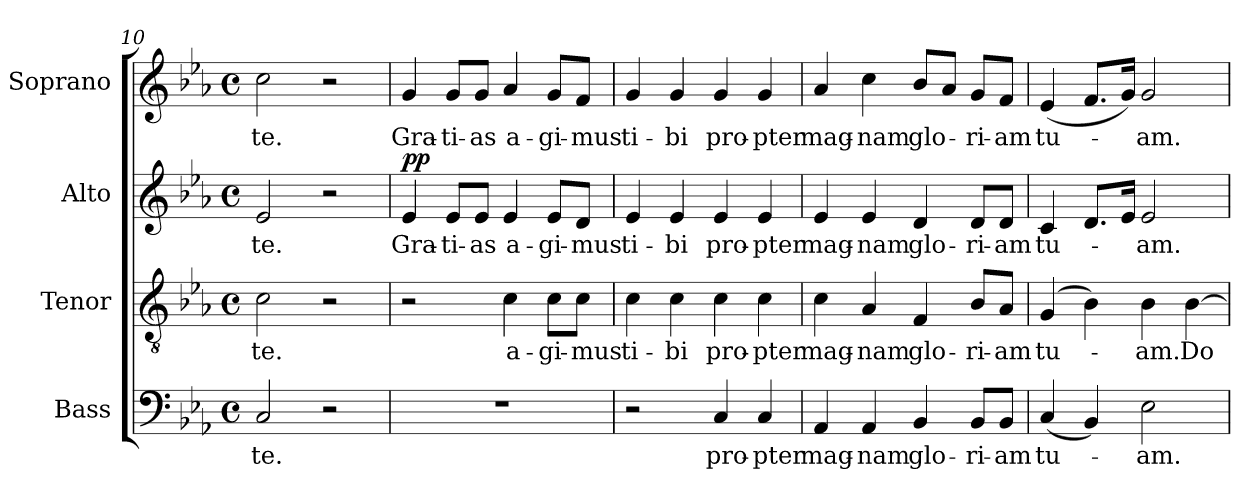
**kern	**text	**kern	**text	**kern	**text	**dynam	**kern	**text
*part4	*part4	*part3	*part3	*part2	*part2	*part2	*part1	*part1
*staff4	*staff4	*staff3	*staff3	*staff2	*staff2	*staff2	*staff1	*staff1
*I"Bass	*	*I"Tenor	*	*I"Alto	*	*	*I"Soprano	*
*I'B.	*	*I'T.	*	*I'A.	*	*	*I'S.	*
*clefF4	*	*clefGv2	*	*clefG2	*	*	*clefG2	*
*	*	*ITrd7c12	*	*	*	*	*	*
*k[b-e-a-]	*	*k[b-e-a-]	*	*k[b-e-a-]	*	*	*k[b-e-a-]	*
*E-:	*	*E-:	*	*E-:	*	*	*E-:	*
*M4/4	*	*M4/4	*	*M4/4	*	*	*M4/4	*
*met(c)	*	*met(c)	*	*met(c)	*	*	*met(c)	*
=10	=10	=10	=10	=10	=10	=10	=10	=10
!	!LO:LY:b:color=#000000	!	!	!	!	!	!	!
!	!	!	!LO:LY:b:color=#000000	!	!	!	!	!
!	!	!	!	!	!LO:LY:b:color=#000000	!	!	!
!	!	!	!	!	!	!	!	!LO:LY:b:color=#000000
2Ci/	te.	2Ci\	te.	2e-i/	te.	.	2cci\	te.
2r	.	2r	.	2r	.	.	2r	.
=11	=11	=11	=11	=11	=11	=11	=11	=11
!	!	!	!	!	!LO:LY:b:color=#000000	!	!	!
!	!	!	!	!	!	!	!	!LO:LY:b:color=#000000
1r	.	2r	.	4e-i/	Gra-	p p	4gi/	Gra-
!	!	!	!	!	!LO:LY:b:color=#000000	!	!	!
!	!	!	!	!	!	!	!	!LO:LY:b:color=#000000
.	.	.	.	8e-i/L	-ti-	.	8gi/L	-ti-
!	!	!	!	!	!LO:LY:b:color=#000000	!	!	!
!	!	!	!	!	!	!	!	!LO:LY:b:color=#000000
.	.	.	.	8e-i/J	-as	.	8gi/J	-as
!	!	!	!LO:LY:b:color=#000000	!	!	!	!	!
!	!	!	!	!	!LO:LY:b:color=#000000	!	!	!
!	!	!	!	!	!	!	!	!LO:LY:b:color=#000000
.	.	4Ci\	a-	4e-i/	a-	.	4a-i/	a-
!	!	!	!LO:LY:b:color=#000000	!	!	!	!	!
!	!	!	!	!	!LO:LY:b:color=#000000	!	!	!
!	!	!	!	!	!	!	!	!LO:LY:b:color=#000000
.	.	8Ci\L	-gi-	8e-i/L	-gi-	.	8gi/L	-gi-
!	!	!	!LO:LY:b:color=#000000	!	!	!	!	!
!	!	!	!	!	!LO:LY:b:color=#000000	!	!	!
!	!	!	!	!	!	!	!	!LO:LY:b:color=#000000
.	.	8Ci\J	-mus	8di/J	-mus	.	8fi/J	-mus
=12	=12	=12	=12	=12	=12	=12	=12	=12
!	!	!	!LO:LY:b:color=#000000	!	!	!	!	!
!	!	!	!	!	!LO:LY:b:color=#000000	!	!	!
!	!	!	!	!	!	!	!	!LO:LY:b:color=#000000
2r	.	4Ci\	ti-	4e-i/	ti-	.	4gi/	ti-
!	!	!	!LO:LY:b:color=#000000	!	!	!	!	!
!	!	!	!	!	!LO:LY:b:color=#000000	!	!	!
!	!	!	!	!	!	!	!	!LO:LY:b:color=#000000
.	.	4Ci\	-bi	4e-i/	-bi	.	4gi/	-bi
!	!LO:LY:b:color=#000000	!	!	!	!	!	!	!
!	!	!	!LO:LY:b:color=#000000	!	!	!	!	!
!	!	!	!	!	!LO:LY:b:color=#000000	!	!	!
!	!	!	!	!	!	!	!	!LO:LY:b:color=#000000
4Ci/	pro-	4Ci\	pro-	4e-i/	pro-	.	4gi/	pro-
!	!LO:LY:b:color=#000000	!	!	!	!	!	!	!
!	!	!	!LO:LY:b:color=#000000	!	!	!	!	!
!	!	!	!	!	!LO:LY:b:color=#000000	!	!	!
!	!	!	!	!	!	!	!	!LO:LY:b:color=#000000
4Ci/	-pter	4Ci\	-pter	4e-i/	-pter	.	4gi/	-pter
!!LO:LB:g=z
=13	=13	=13	=13	=13	=13	=13	=13	=13
!	!LO:LY:b:color=#000000	!	!	!	!	!	!	!
!	!	!	!LO:LY:b:color=#000000	!	!	!	!	!
!	!	!	!	!	!LO:LY:b:color=#000000	!	!	!
!	!	!	!	!	!	!	!	!LO:LY:b:color=#000000
4AA-i/	mag-	4Ci\	mag-	4e-i/	mag-	.	4a-i/	mag-
!	!LO:LY:b:color=#000000	!	!	!	!	!	!	!
!	!	!	!LO:LY:b:color=#000000	!	!	!	!	!
!	!	!	!	!	!LO:LY:b:color=#000000	!	!	!
!	!	!	!	!	!	!	!	!LO:LY:b:color=#000000
4AA-i/	-nam	4AA-i/	-nam	4e-i/	-nam	.	4cci\	-nam
!	!LO:LY:b:color=#000000	!	!	!	!	!	!	!
!	!	!	!LO:LY:b:color=#000000	!	!	!	!	!
!	!	!	!	!	!LO:LY:b:color=#000000	!	!	!
!	!	!	!	!	!	!	!	!LO:LY:b:color=#000000
4BB-i/	glo-	4FFi/	glo-	4di/	glo-	.	8b-i/L	glo-
.	.	.	.	.	.	.	8a-i/J	.
!	!LO:LY:b:color=#000000	!	!	!	!	!	!	!
!	!	!	!LO:LY:b:color=#000000	!	!	!	!	!
!	!	!	!	!	!LO:LY:b:color=#000000	!	!	!
!	!	!	!	!	!	!	!	!LO:LY:b:color=#000000
8BB-i/L	-ri-	8BB-i/L	-ri-	8di/L	-ri-	.	8gi/L	-ri-
!	!LO:LY:b:color=#000000	!	!	!	!	!	!	!
!	!	!	!LO:LY:b:color=#000000	!	!	!	!	!
!	!	!	!	!	!LO:LY:b:color=#000000	!	!	!
!	!	!	!	!	!	!	!	!LO:LY:b:color=#000000
8BB-i/J	-am	8AA-i/J	-am	8di/J	-am	.	8fi/J	-am
=14	=14	=14	=14	=14	=14	=14	=14	=14
!	!LO:LY:b:color=#000000	!	!	!	!	!	!	!
!	!	!	!LO:LY:b:color=#000000	!	!	!	!	!
!	!	!	!	!	!LO:LY:b:color=#000000	!	!	!
!	!	!	!	!	!	!	!	!LO:LY:b:color=#000000
(4Ci/	tu-	(4GGi/	tu-	4ci/	tu-	.	(4e-i/	tu-
4BB-i/)	.	4BB-i\)	.	8.di/L	.	.	8.fi/L	.
.	.	.	.	16e-i/Jk	.	.	16gi/Jk)	.
!	!LO:LY:b:color=#000000	!	!	!	!	!	!	!
!	!	!	!LO:LY:b:color=#000000	!	!	!	!	!
!	!	!	!	!	!LO:LY:b:color=#000000	!	!	!
!	!	!	!	!	!	!	!	!LO:LY:b:color=#000000
2E-i\	-am.	4BB-i\	-am.	2e-i/	-am.	.	2gi/	-am.
!	!	!	!LO:LY:b:color=#000000	!	!	!	!	!
.	.	[4BB-i\	Do-	.	.	.	.	.
=	=	=	=	=	=	=	=	=
*-	*-	*-	*-	*-	*-	*-	*-	*-
